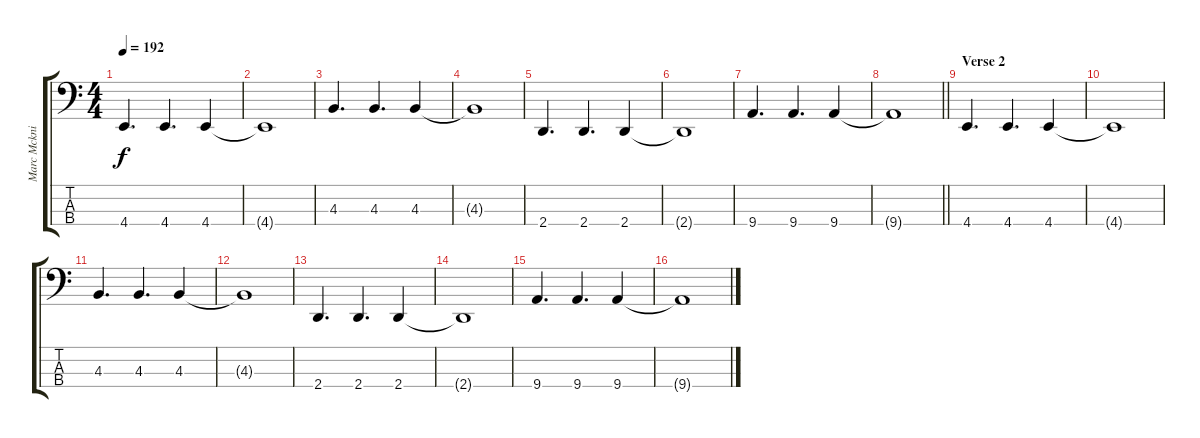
\track ("Marc Mcknight" "Marc Mckni") {instrument electricbasspick}
\staff {score tabs}
\tuning (F2 C2 G1 C1) {hide}
\ts (4 4)
\tempo 192
\clef f4
\ks aminor
4.4.4{d dy f} 4.4.4{d} 4.4.4 |
4.4{t}.1 |
4.3.4{d} 4.3.4{d} 4.3.4 |
4.3{t}.1 |
2.4.4{d} 2.4.4{d} 2.4.4 |
2.4{t}.1 |
9.4.4{d} 9.4.4{d} 9.4.4 |
\barLineRight lightlight
9.4{t}.1 |
\section ("" "Verse 2")
4.4.4{d} 4.4.4{d} 4.4.4 |
4.4{t}.1 |
4.3.4{d} 4.3.4{d} 4.3.4 |
4.3{t}.1 |
2.4.4{d} 2.4.4{d} 2.4.4 |
2.4{t}.1 |
9.4.4{d} 9.4.4{d} 9.4.4 |
9.4{t}.1
